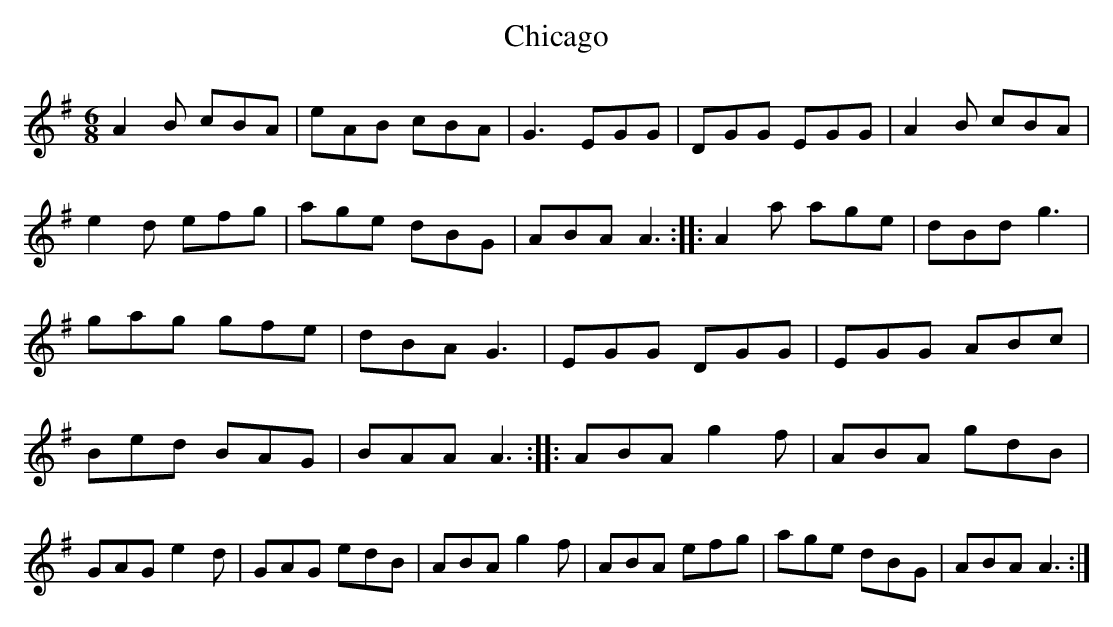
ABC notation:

X:1
T:Chicago
M:6/8
L:1/8
K:G
A2B cBA | eAB cBA | G3 EGG | DGG EGG | A2B cBA | e2d efg | age dBG | ABA A3 ::\
A2a age | dBd g3 | gag gfe | dBA G3 | EGG DGG | EGG ABc | Bed BAG | BAA A3::\
ABA g2f | ABA gdB | GAG e2d | GAG edB | ABA g2f | ABA efg | age dBG | ABA A3:|
